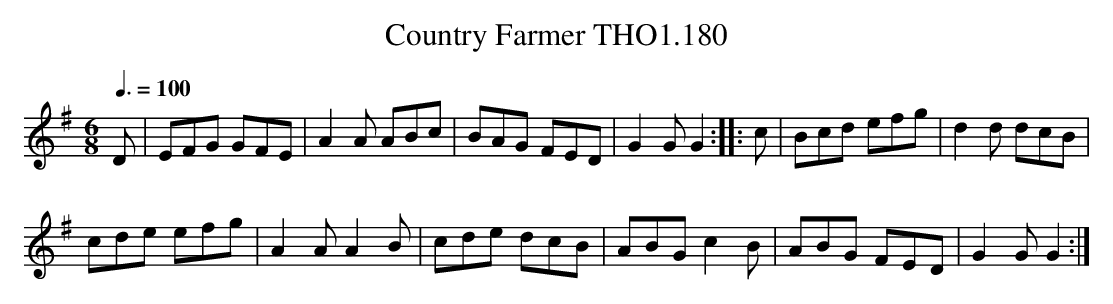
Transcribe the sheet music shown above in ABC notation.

X:1
T:Country Farmer THO1.180
M:6/8
L:1/8
Q:3/8=100
K:G
D|EFG GFE|A2 A ABc|BAG FED|G2 G G2::c|Bcd efg|d2 d dcB|
cde efg|A2 A A2 B|cde dcB|ABG c2 B|ABG FED|G2 G G2:|
